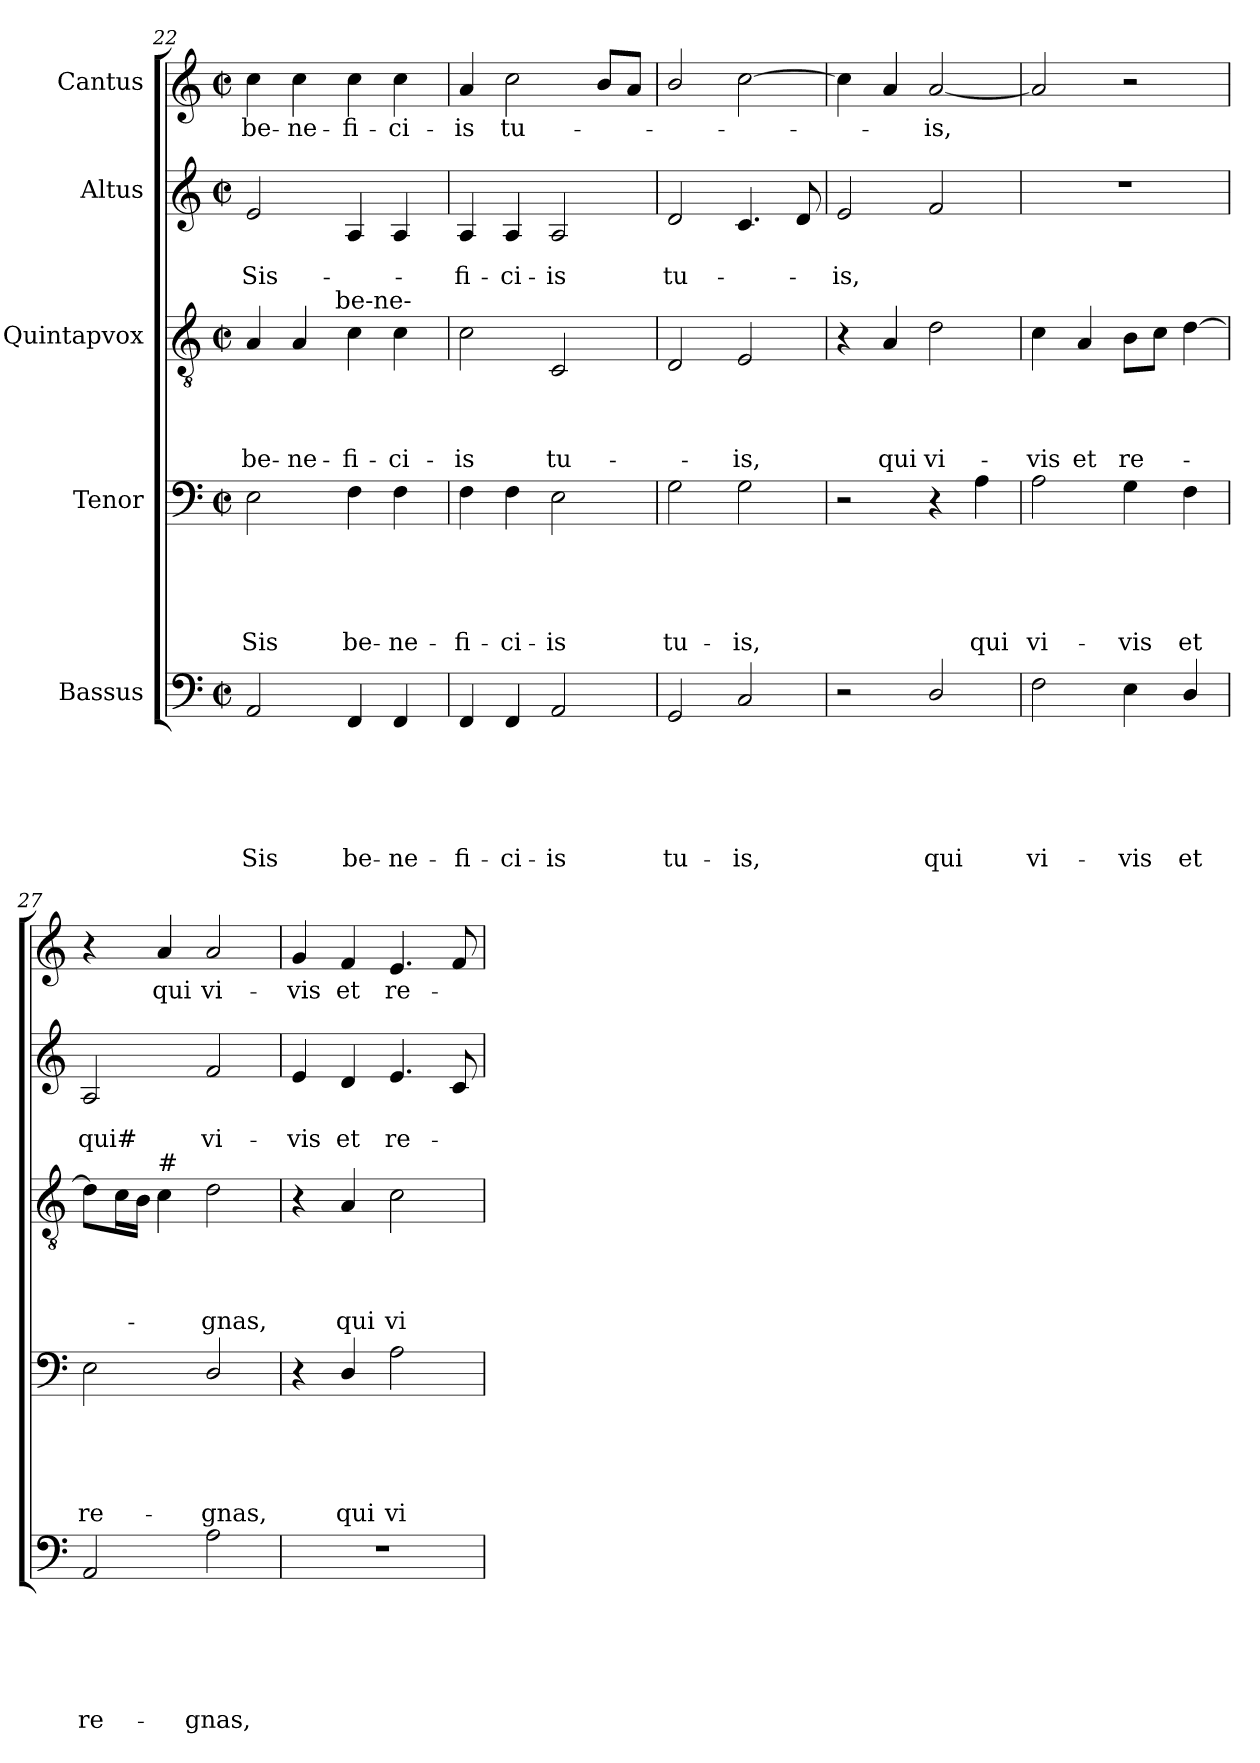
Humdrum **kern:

**kern	**text	**text	**text	**text	**text	**text	**kern	**text	**text	**text	**text	**text	**kern	**text	**text	**text	**text	**kern	**text	**text	**kern	**text
*part5	*part5	*part5	*part5	*part5	*part5	*part5	*part4	*part4	*part4	*part4	*part4	*part4	*part3	*part3	*part3	*part3	*part3	*part2	*part2	*part2	*part1	*part1
*staff5	*staff5	*staff5	*staff5	*staff5	*staff5	*staff5	*staff4	*staff4	*staff4	*staff4	*staff4	*staff4	*staff3	*staff3	*staff3	*staff3	*staff3	*staff2	*staff2	*staff2	*staff1	*staff1
*I"Bassus	*	*	*	*	*	*	*I"Tenor	*	*	*	*	*	*I"Quintapvox	*	*	*	*	*I"Altus	*	*	*I"Cantus	*
*clefF4	*	*	*	*	*	*	*clefF4	*	*	*	*	*	*clefGv2	*	*	*	*	*clefG2	*	*	*clefG2	*
*k[]	*	*	*	*	*	*	*k[]	*	*	*	*	*	*k[]	*	*	*	*	*k[]	*	*	*k[]	*
*C:	*	*	*	*	*	*	*C:	*	*	*	*	*	*C:	*	*	*	*	*C:	*	*	*C:	*
*M2/2	*	*	*	*	*	*	*M2/2	*	*	*	*	*	*M2/2	*	*	*	*	*M2/2	*	*	*M2/2	*
*met(c|)	*	*	*	*	*	*	*met(c|)	*	*	*	*	*	*met(c|)	*	*	*	*	*met(c|)	*	*	*met(c|)	*
=22	=22	=22	=22	=22	=22	=22	=22	=22	=22	=22	=22	=22	=22	=22	=22	=22	=22	=22	=22	=22	=22	=22
!	!	!	!	!	!	!LO:LY:b	!	!	!	!	!	!LO:LY:b	!	!	!	!	!LO:LY:b	!	!	!LO:LY:b	!	!LO:LY:b
*	*	*	*	*	*	*	*	*	*	*	*	*	*^	*	*	*	*	*	*	*	*	*
2AA/	.	.	.	.	.	-Sis	2E\	.	.	.	.	-Sis	4A/	4...ryy	.	.	.	be-	2e/	.	-Sis-	4cc\	be-
!	!	!	!	!	!	!	!	!	!	!	!	!	!	!	!	!	!	!LO:LY:b:rj	!	!	!	!	!LO:LY:b:rj
.	.	.	.	.	.	.	.	.	.	.	.	.	4A/	.	.	.	.	-ne-	.	.	.	4cc\	-ne-
!	!	!	!	!	!	!	!	!	!	!	!	!	!	!LO:TX:a:t=be-ne-	!	!	!	!	!	!	!	!	!
.	.	.	.	.	.	.	.	.	.	.	.	.	.	2ryy	.	.	.	.	.	.	.	.	.
!	!	!	!	!	!	!LO:LY:b	!	!	!	!	!	!LO:LY:b	!	!	!	!	!	!LO:LY:b	!	!	!	!	!LO:LY:b
4FF/	.	.	.	.	.	be-	4F\	.	.	.	.	be-	4c\	.	.	.	.	-fi-	4A/	.	.	4cc\	-fi-
!	!	!	!	!	!	!LO:LY:b	!	!	!	!	!	!LO:LY:b	!	!	!	!	!	!LO:LY:b	!	!	!	!	!LO:LY:b
4FF/	.	.	.	.	.	-ne-	4F\	.	.	.	.	-ne-	4c\	.	.	.	.	-ci-	4A/	.	.	4cc\	-ci-
.	.	.	.	.	.	.	.	.	.	.	.	.	.	32ryy	.	.	.	.	.	.	.	.	.
!!LO:LB:g=z
=23	=23	=23	=23	=23	=23	=23	=23	=23	=23	=23	=23	=23	=23	=23	=23	=23	=23	=23	=23	=23	=23	=23	=23
!	!	!	!	!	!	!LO:LY:b	!	!	!	!	!	!LO:LY:b	!	!	!	!	!	!LO:LY:b	!	!	!LO:LY:b	!	!LO:LY:b
*	*	*	*	*	*	*	*	*	*	*	*	*	*v	*v	*	*	*	*	*	*	*	*	*
4FF/	.	.	.	.	.	-fi-	4F\	.	.	.	.	-fi-	2c\	.	.	.	-is	4A/	.	-fi-	4a/	-is
!	!	!	!	!	!	!LO:LY:b	!	!	!	!	!	!LO:LY:b	!	!	!	!	!	!	!	!LO:LY:b	!	!LO:LY:b
4FF/	.	.	.	.	.	-ci-	4F\	.	.	.	.	-ci-	.	.	.	.	.	4A/	.	-ci-	2cc\	tu-
!	!	!	!	!	!	!LO:LY:b	!	!	!	!	!	!LO:LY:b	!	!	!	!	!LO:LY:b	!	!	!LO:LY:b	!	!
2AA/	.	.	.	.	.	-is	2E\	.	.	.	.	-is	2C/	.	.	.	tu-	2A/	.	-is	.	.
.	.	.	.	.	.	.	.	.	.	.	.	.	.	.	.	.	.	.	.	.	8b/L	.
.	.	.	.	.	.	.	.	.	.	.	.	.	.	.	.	.	.	.	.	.	8a/J	.
=24	=24	=24	=24	=24	=24	=24	=24	=24	=24	=24	=24	=24	=24	=24	=24	=24	=24	=24	=24	=24	=24	=24
!	!	!	!	!	!	!LO:LY:b	!	!	!	!	!	!LO:LY:b	!	!	!	!	!	!	!	!LO:LY:b	!	!
2GG/	.	.	.	.	.	tu-	2G\	.	.	.	.	tu-	2D/	.	.	.	.	2d/	.	tu-	2b/	.
!	!	!	!	!	!	!LO:LY:b	!	!	!	!	!	!LO:LY:b	!	!	!	!	!LO:LY:b	!	!	!	!	!
2C/	.	.	.	.	.	-is,	2G\	.	.	.	.	-is,	2E/	.	.	.	-is,	4.c/	.	.	[>2cc\	.
.	.	.	.	.	.	.	.	.	.	.	.	.	.	.	.	.	.	8d/	.	.	.	.
=25	=25	=25	=25	=25	=25	=25	=25	=25	=25	=25	=25	=25	=25	=25	=25	=25	=25	=25	=25	=25	=25	=25
!	!	!	!	!	!	!	!	!	!	!	!	!	!	!	!	!	!	!	!	!LO:LY:b	!	!
2r	.	.	.	.	.	.	2r	.	.	.	.	.	4r	.	.	.	.	2e/	.	-is,	4cc\]	.
!	!	!	!	!	!	!	!	!	!	!	!	!	!	!	!	!	!LO:LY:b	!	!	!	!	!
.	.	.	.	.	.	.	.	.	.	.	.	.	4A/	.	.	.	qui	.	.	.	4a/	.
!	!	!	!	!	!	!LO:LY:b	!	!	!	!	!	!	!	!	!	!	!LO:LY:b	!	!	!	!	!LO:LY:b
2D/	.	.	.	.	.	qui	4r	.	.	.	.	.	2d\	.	.	.	vi-	2f/	.	.	[<2a/	-is,
!	!	!	!	!	!	!	!	!	!	!	!	!LO:LY:b	!	!	!	!	!	!	!	!	!	!
.	.	.	.	.	.	.	4A\	.	.	.	.	qui	.	.	.	.	.	.	.	.	.	.
=26	=26	=26	=26	=26	=26	=26	=26	=26	=26	=26	=26	=26	=26	=26	=26	=26	=26	=26	=26	=26	=26	=26
!	!	!	!	!	!	!LO:LY:b	!	!	!	!	!	!LO:LY:b	!	!	!	!	!LO:LY:b	!	!	!	!	!
2F\	.	.	.	.	.	vi-	2A\	.	.	.	.	vi-	4c\	.	.	.	-vis	1r	.	.	2a/]	.
!	!	!	!	!	!	!	!	!	!	!	!	!	!	!	!	!	!LO:LY:b	!	!	!	!	!
.	.	.	.	.	.	.	.	.	.	.	.	.	4A/	.	.	.	et	.	.	.	.	.
!	!	!	!	!	!	!LO:LY:b	!	!	!	!	!	!LO:LY:b	!	!	!	!	!LO:LY:b	!	!	!	!	!
4E\	.	.	.	.	.	-vis	4G\	.	.	.	.	-vis	8B\L	.	.	.	re-	.	.	.	2r	.
.	.	.	.	.	.	.	.	.	.	.	.	.	8c\J	.	.	.	.	.	.	.	.	.
!	!	!	!	!	!	!LO:LY:b	!	!	!	!	!	!LO:LY:b	!	!	!	!	!	!	!	!	!	!
4D/	.	.	.	.	.	et	4F\	.	.	.	.	et	[>4d\	.	.	.	.	.	.	.	.	.
=27	=27	=27	=27	=27	=27	=27	=27	=27	=27	=27	=27	=27	=27	=27	=27	=27	=27	=27	=27	=27	=27	=27
!	!	!	!	!	!	!LO:LY:b	!	!	!	!	!	!LO:LY:b	!	!	!	!	!	!	!	!LO:LY:b	!	!
2AA/	.	.	.	.	.	re-	2E\	.	.	.	.	re-	8d\L]	.	.	.	.	2A/	.	qui#	4r	.
.	.	.	.	.	.	.	.	.	.	.	.	.	16c\L	.	.	.	.	.	.	.	.	.
.	.	.	.	.	.	.	.	.	.	.	.	.	16B\JJ	.	.	.	.	.	.	.	.	.
!	!	!	!	!	!	!	!	!	!	!	!	!	!LO:TX:a:t=#	!	!	!	!	!	!	!	!	!
!	!	!	!	!	!	!	!	!	!	!	!	!	!	!	!	!	!	!	!	!	!	!LO:LY:b
.	.	.	.	.	.	.	.	.	.	.	.	.	4c\	.	.	.	.	.	.	.	4a/	qui
!	!	!	!	!	!	!LO:LY:b	!	!	!	!	!	!LO:LY:b	!	!	!	!	!LO:LY:b	!	!	!LO:LY:b	!	!LO:LY:b
2A\	.	.	.	.	.	-gnas,	2D/	.	.	.	.	-gnas,	2d\	.	.	.	-gnas,	2f/	.	vi-	2a/	vi-
=28	=28	=28	=28	=28	=28	=28	=28	=28	=28	=28	=28	=28	=28	=28	=28	=28	=28	=28	=28	=28	=28	=28
!	!	!	!	!	!	!	!	!	!	!	!	!	!	!	!	!	!	!	!	!LO:LY:b	!	!LO:LY:b
1r	.	.	.	.	.	.	4r	.	.	.	.	.	4r	.	.	.	.	4e/	.	-vis	4g/	-vis
!	!	!	!	!	!	!	!	!	!	!	!	!LO:LY:b	!	!	!	!	!LO:LY:b	!	!	!LO:LY:b	!	!LO:LY:b
.	.	.	.	.	.	.	4D/	.	.	.	.	qui	4A/	.	.	.	qui	4d/	.	et	4f/	et
!	!	!	!	!	!	!	!	!	!	!	!	!LO:LY:b	!	!	!	!	!LO:LY:b	!	!	!LO:LY:b	!	!LO:LY:b
.	.	.	.	.	.	.	2A\	.	.	.	.	vi-	2c\	.	.	.	vi-	4.e/	.	re-	4.e/	re-
.	.	.	.	.	.	.	.	.	.	.	.	.	.	.	.	.	.	8c/	.	.	8f/	.
=	=	=	=	=	=	=	=	=	=	=	=	=	=	=	=	=	=	=	=	=	=	=
*-	*-	*-	*-	*-	*-	*-	*-	*-	*-	*-	*-	*-	*-	*-	*-	*-	*-	*-	*-	*-	*-	*-
